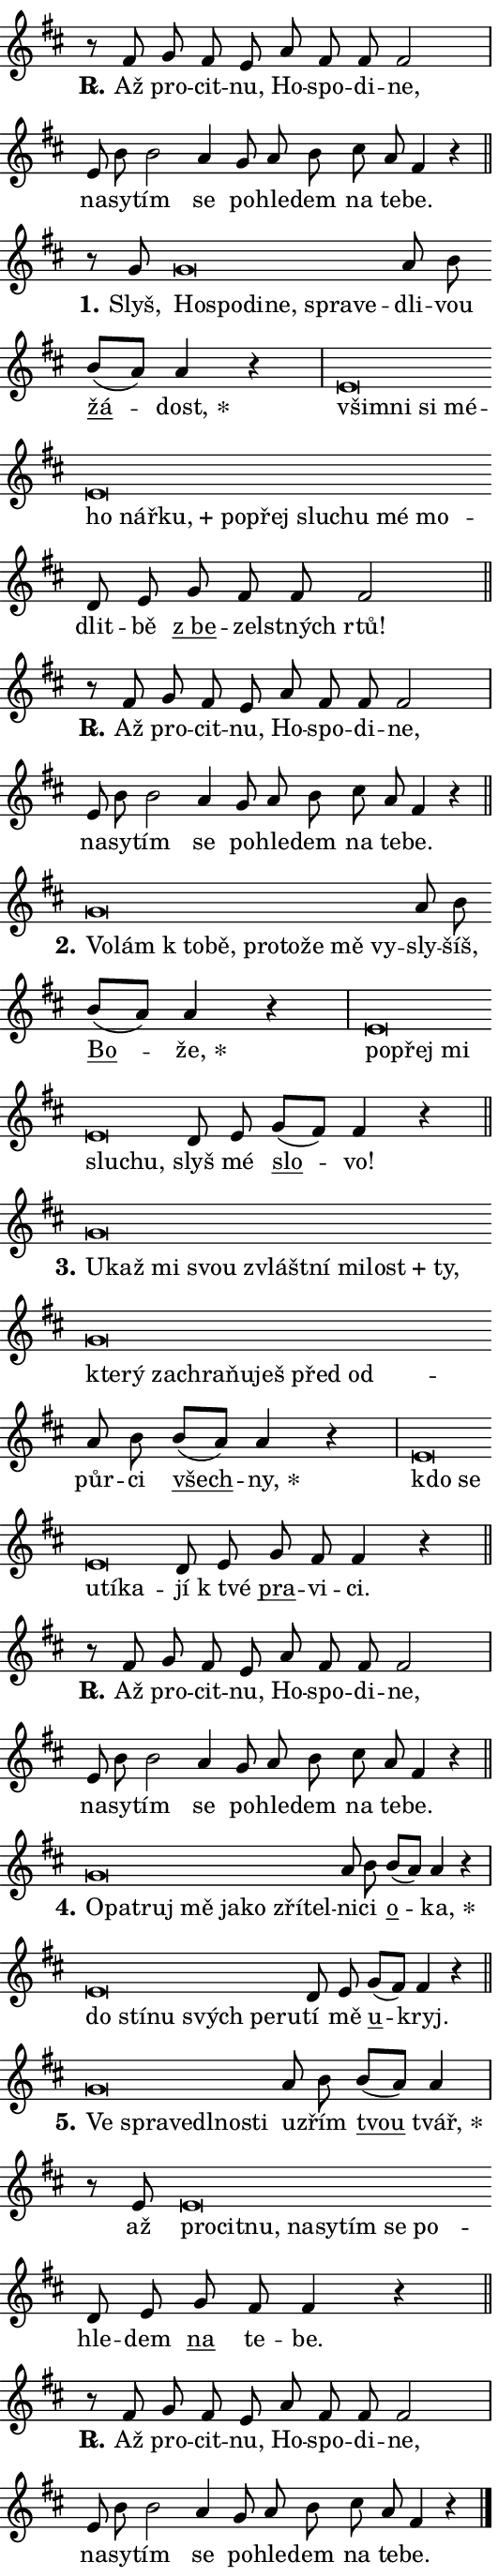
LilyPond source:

\version "2.24.0"
\header { tagline = "" }
\paper {
  indent = 0\cm
  top-margin = 0\cm
  right-margin = 0.13\cm % to fit lyric hyphens
  bottom-margin = 0\cm
  left-margin = 0\cm
  paper-width = 9\cm
  page-breaking = #ly:one-page-breaking
  system-system-spacing.basic-distance = #11
  score-system-spacing.basic-distance = #11
  ragged-last = ##f
}


%% Author: Thomas Morley
%% https://lists.gnu.org/archive/html/lilypond-user/2020-05/msg00002.html
#(define (line-position grob)
"Returns position of @var[grob} in current system:
   @code{'start}, if at first time-step
   @code{'end}, if at last time-step
   @code{'middle} otherwise
"
  (let* ((col (ly:item-get-column grob))
         (ln (ly:grob-object col 'left-neighbor))
         (rn (ly:grob-object col 'right-neighbor))
         (col-to-check-left (if (ly:grob? ln) ln col))
         (col-to-check-right (if (ly:grob? rn) rn col))
         (break-dir-left
           (and
             (ly:grob-property col-to-check-left 'non-musical #f)
             (ly:item-break-dir col-to-check-left)))
         (break-dir-right
           (and
             (ly:grob-property col-to-check-right 'non-musical #f)
             (ly:item-break-dir col-to-check-right))))
        (cond ((eqv? 1 break-dir-left) 'start)
              ((eqv? -1 break-dir-right) 'end)
              (else 'middle))))

#(define (tranparent-at-line-position vctor)
  (lambda (grob)
  "Relying on @code{line-position} select the relevant enry from @var{vctor}.
Used to determine transparency,"
    (case (line-position grob)
      ((end) (not (vector-ref vctor 0)))
      ((middle) (not (vector-ref vctor 1)))
      ((start) (not (vector-ref vctor 2))))))

noteHeadBreakVisibility =
#(define-music-function (break-visibility)(vector?)
"Makes @code{NoteHead}s transparent relying on @var{break-visibility}"
#{
  \override NoteHead.transparent =
    #(tranparent-at-line-position break-visibility)
#})

#(define delete-ledgers-for-transparent-note-heads
  (lambda (grob)
    "Reads whether a @code{NoteHead} is transparent.
If so this @code{NoteHead} is removed from @code{'note-heads} from
@var{grob}, which is supposed to be @code{LedgerLineSpanner}.
As a result ledgers are not printed for this @code{NoteHead}"
    (let* ((nhds-array (ly:grob-object grob 'note-heads))
           (nhds-list
             (if (ly:grob-array? nhds-array)
                 (ly:grob-array->list nhds-array)
                 '()))
           ;; Relies on the transparent-property being done before
           ;; Staff.LedgerLineSpanner.after-line-breaking is executed.
           ;; This is fragile ...
           (to-keep
             (remove
               (lambda (nhd)
                 (ly:grob-property nhd 'transparent #f))
               nhds-list)))
      ;; TODO find a better method to iterate over grob-arrays, similiar
      ;; to filter/remove etc for lists
      ;; For now rebuilt from scratch
      (set! (ly:grob-object grob 'note-heads)  '())
      (for-each
        (lambda (nhd)
          (ly:pointer-group-interface::add-grob grob 'note-heads nhd))
        to-keep))))

squashNotes = {
  \override NoteHead.X-extent = #'(-0.2 . 0.2)
  \override NoteHead.Y-extent = #'(-0.75 . 0)
  \override NoteHead.stencil =
    #(lambda (grob)
       (let ((pos (ly:grob-property grob 'staff-position)))
         (begin
           (if (< pos -7) (display "ERROR: Lower brevis then expected\n") (display ""))
           (if (<= pos -6) ly:text-interface::print ly:note-head::print))))
}
unSquashNotes = {
  \revert NoteHead.X-extent
  \revert NoteHead.Y-extent
  \revert NoteHead.stencil
}

hideNotes = \noteHeadBreakVisibility #begin-of-line-visible
unHideNotes = \noteHeadBreakVisibility #all-visible

% work-around for resetting accidentals
% https://lilypond.org/doc/v2.23/Documentation/notation/displaying-rhythms#unmetered-music
cadenzaMeasure = {
  \cadenzaOff
  \partial 1024 s1024
  \cadenzaOn
}

#(define-markup-command (accent layout props text) (markup?)
  "Underline accented syllable"
  (interpret-markup layout props
    #{\markup \override #'(offset . 4.3) \underline { #text }#}))

responsum = \markup \concat {
  "R" \hspace #-1.05 \path #0.1 #'((moveto 0 0.07) (lineto 0.9 0.8)) \hspace #0.05 "."
}

spaceSize = #0.6828661417322834 % exact space size for TeX Gyre Schola

\layout {
  \context {
    \Staff
    \remove "Time_signature_engraver"
    \override LedgerLineSpanner.after-line-breaking = #delete-ledgers-for-transparent-note-heads
  }
  \context {
    \Lyrics {
      \override LyricSpace.minimum-distance = \spaceSize
      \override LyricText.font-name = #"TeX Gyre Schola"
      \override LyricText.font-size = 1
      \override StanzaNumber.font-name = #"TeX Gyre Schola Bold"
      \override StanzaNumber.font-size = 1
    }
  }
  \context {
    \Score 
    \override NoteHead.text =
      #(lambda (grob) 
        (let ((pos (ly:grob-property grob 'staff-position)))
          #{\markup {
            \combine
              \halign #-0.55 \raise #(if (= pos -6) 0 0.5) \override #'(thickness . 2) \draw-line #'(3.2 . 0)
              \musicglyph "noteheads.sM1"
          }#}))
  }
}

% magnetic-lyrics.ily
%
%   written by
%     Jean Abou Samra <jean@abou-samra.fr>
%     Werner Lemberg <wl@gnu.org>
%
%   adapted by
%     Jiri Hon <jiri.hon@gmail.com>
%
% Version 2022-Apr-15

% https://www.mail-archive.com/lilypond-user@gnu.org/msg149350.html

#(define (Left_hyphen_pointer_engraver context)
   "Collect syllable-hyphen-syllable occurrences in lyrics and store
them in properties.  This engraver only looks to the left.  For
example, if the lyrics input is @code{foo -- bar}, it does the
following.

@itemize @bullet
@item
Set the @code{text} property of the @code{LyricHyphen} grob between
@q{foo} and @q{bar} to @code{foo}.

@item
Set the @code{left-hyphen} property of the @code{LyricText} grob with
text @q{foo} to the @code{LyricHyphen} grob between @q{foo} and
@q{bar}.
@end itemize

Use this auxiliary engraver in combination with the
@code{lyric-@/text::@/apply-@/magnetic-@/offset!} hook."
   (let ((hyphen #f)
         (text #f))
     (make-engraver
      (acknowledgers
       ((lyric-syllable-interface engraver grob source-engraver)
        (set! text grob)))
      (end-acknowledgers
       ((lyric-hyphen-interface engraver grob source-engraver)
        ;(when (not (grob::has-interface grob 'lyric-space-interface))
          (set! hyphen grob)));)
      ((stop-translation-timestep engraver)
       (when (and text hyphen)
         (ly:grob-set-object! text 'left-hyphen hyphen))
       (set! text #f)
       (set! hyphen #f)))))

#(define (lyric-text::apply-magnetic-offset! grob)
   "If the space between two syllables is less than the value in
property @code{LyricText@/.details@/.squash-threshold}, move the right
syllable to the left so that it gets concatenated with the left
syllable.

Use this function as a hook for
@code{LyricText@/.after-@/line-@/breaking} if the
@code{Left_@/hyphen_@/pointer_@/engraver} is active."
   (let ((hyphen (ly:grob-object grob 'left-hyphen #f)))
     (when hyphen
       (let ((left-text (ly:spanner-bound hyphen LEFT)))
         (when (grob::has-interface left-text 'lyric-syllable-interface)
           (let* ((common (ly:grob-common-refpoint grob left-text X))
                  (this-x-ext (ly:grob-extent grob common X))
                  (left-x-ext
                   (begin
                     ;; Trigger magnetism for left-text.
                     (ly:grob-property left-text 'after-line-breaking)
                     (ly:grob-extent left-text common X)))
                  ;; `delta` is the gap width between two syllables.
                  (delta (- (interval-start this-x-ext)
                            (interval-end left-x-ext)))
                  (details (ly:grob-property grob 'details))
                  (threshold (assoc-get 'squash-threshold details 0.2)))
             (when (< delta threshold)
               (let* (;; We have to manipulate the input text so that
                      ;; ligatures crossing syllable boundaries are not
                      ;; disabled.  For languages based on the Latin
                      ;; script this is essentially a beautification.
                      ;; However, for non-Western scripts it can be a
                      ;; necessity.
                      (lt (ly:grob-property left-text 'text))
                      (rt (ly:grob-property grob 'text))
                      (is-space (grob::has-interface hyphen 'lyric-space-interface))
                      (space (if is-space " " ""))
                      (extra-delta (if is-space spaceSize 0))
                      ;; Append new syllable.
                      (ltrt-space (if (and (string? lt) (string? rt))
                                (string-append lt space rt)
                                (make-concat-markup (list lt space rt))))
                      ;; Right-align `ltrt` to the right side.
                      (ltrt-space-markup (grob-interpret-markup
                               grob
                               (make-translate-markup
                                (cons (interval-length this-x-ext) 0)
                                (make-right-align-markup ltrt-space)))))
                 (begin
                   ;; Don't print `left-text`.
                   (ly:grob-set-property! left-text 'stencil #f)
                   ;; Set text and stencil (which holds all collected
                   ;; syllables so far) and shift it to the left.
                   (ly:grob-set-property! grob 'text ltrt-space)
                   (ly:grob-set-property! grob 'stencil ltrt-space-markup)
                   (ly:grob-translate-axis! grob (- (- delta extra-delta)) X))))))))))


#(define (lyric-hyphen::displace-bounds-first grob)
   ;; Make very sure this callback isn't triggered too early.
   (let ((left (ly:spanner-bound grob LEFT))
         (right (ly:spanner-bound grob RIGHT)))
     (ly:grob-property left 'after-line-breaking)
     (ly:grob-property right 'after-line-breaking)
     (ly:lyric-hyphen::print grob)))

squashThreshold = #0.4

\layout {
  \context {
    \Lyrics
    \consists #Left_hyphen_pointer_engraver
    \override LyricText.after-line-breaking =
      #lyric-text::apply-magnetic-offset!
    \override LyricHyphen.stencil = #lyric-hyphen::displace-bounds-first
    \override LyricText.details.squash-threshold = \squashThreshold
    \override LyricHyphen.minimum-distance = 0
    \override LyricHyphen.minimum-length = \squashThreshold
  }
}

squashText = \override LyricText.details.squash-threshold = 9999
unSquashText = \override LyricText.details.squash-threshold = \squashThreshold

leftText = \override LyricText.self-alignment-X = #LEFT
unLeftText = \revert LyricText.self-alignment-X

starOffset = #(lambda (grob) 
                (let ((x_offset (ly:self-alignment-interface::aligned-on-x-parent grob)))
                  (if (= x_offset 0) 0 (+ x_offset 1.2))))

star = #(define-music-function (syllable)(string?)
"Append star separator at the end of a syllable"
#{
  \once \override LyricText.X-offset = #starOffset
  \lyricmode { \markup {
    #syllable
    \override #'((font-name . "TeX Gyre Schola Bold")) \hspace #0.2 \lower #0.65 \larger "*"
  } }
#})

starAccent = #(define-music-function (syllable)(string?)
"Append star separator at the end of a syllable and make accent"
#{
  \once \override LyricText.X-offset = #starOffset
  \lyricmode { \markup {
    \accent #syllable
    \override #'((font-name . "TeX Gyre Schola Bold")) \hspace #0.2 \lower #0.65 \larger "*"
  } }
#})

breath = #(define-music-function (syllable)(string?)
"Append breathing indicator at the end of a syllable"
#{
  \lyricmode { \markup { #syllable "+" } }
#})

optionalBreath = #(define-music-function (syllable)(string?)
"Append optional breathing indicator at the end of a syllable"
#{
  \lyricmode { \markup { #syllable "(+)" } }
#})


\score {
    <<
        \new Voice = "melody" { \cadenzaOn \key d \major \relative { r8 fis' g fis e a fis fis fis2 \cadenzaMeasure \bar "|" e8 b' b2 a4 \bar "" g8 a b cis a fis4 r \cadenzaMeasure \bar "||" \break } }
        \new Lyrics \lyricsto "melody" { \lyricmode { \set stanza = \responsum
Až pro -- cit -- nu, Ho -- spo -- di -- ne, na -- sy -- tím se po -- hle -- dem na te -- be. } }
    >>
    \layout {}
}

\score {
    <<
        \new Voice = "melody" { \cadenzaOn \key d \major \relative { r8 g'8 \squashNotes g\breve*1/16 \hideNotes \breve*1/16 \bar "" \breve*1/16 \bar "" \breve*1/16 \bar "" \breve*1/16 \breve*1/16 \bar "" \unHideNotes \unSquashNotes a8 b \bar "" b[( a)] a4 r \cadenzaMeasure \bar "|" \squashNotes e\breve*1/16 \hideNotes \breve*1/16 \bar "" \breve*1/16 \bar "" \breve*1/16 \bar "" \breve*1/16 \bar "" \breve*1/16 \bar "" \breve*1/16 \bar "" \breve*1/16 \bar "" \breve*1/16 \bar "" \breve*1/16 \bar "" \breve*1/16 \bar "" \breve*1/16 \breve*1/16 \bar "" \unHideNotes \unSquashNotes d8 e \bar "" g fis fis fis2 \cadenzaMeasure \bar "||" \break } }
        \new Lyrics \lyricsto "melody" { \lyricmode { \set stanza = "1."
Slyš, \leftText Ho -- \squashText spo -- di -- ne, spra -- ve -- \unLeftText \unSquashText dli -- vou \markup \accent žá -- \star dost, \leftText všim -- \squashText ni si mé -- ho nář -- \breath "ku," po -- přej slu -- chu mé mo -- \unLeftText \unSquashText dlit -- bě \markup \accent "z be" -- ze -- lstných rtů! } }
    >>
    \layout {}
}

\score {
    <<
        \new Voice = "melody" { \cadenzaOn \key d \major \relative { r8 fis' g fis e a fis fis fis2 \cadenzaMeasure \bar "|" e8 b' b2 a4 \bar "" g8 a b cis a fis4 r \cadenzaMeasure \bar "||" \break } }
        \new Lyrics \lyricsto "melody" { \lyricmode { \set stanza = \responsum
Až pro -- cit -- nu, Ho -- spo -- di -- ne, na -- sy -- tím se po -- hle -- dem na te -- be. } }
    >>
    \layout {}
}

\score {
    <<
        \new Voice = "melody" { \cadenzaOn \key d \major \relative { \squashNotes g'\breve*1/16 \hideNotes \breve*1/16 \bar "" \breve*1/16 \bar "" \breve*1/16 \bar "" \breve*1/16 \bar "" \breve*1/16 \bar "" \breve*1/16 \bar "" \breve*1/16 \breve*1/16 \bar "" \unHideNotes \unSquashNotes a8 b \bar "" b[( a)] a4 r \cadenzaMeasure \bar "|" \squashNotes e\breve*1/16 \hideNotes \breve*1/16 \bar "" \breve*1/16 \bar "" \breve*1/16 \breve*1/16 \bar "" \unHideNotes \unSquashNotes d8 e \bar "" g[( fis)] fis4 r \cadenzaMeasure \bar "||" \break } }
        \new Lyrics \lyricsto "melody" { \lyricmode { \set stanza = "2."
\leftText Vo -- \squashText lám "k to" -- bě, pro -- to -- že mě vy -- \unLeftText \unSquashText sly -- šíš, \markup \accent Bo -- \star že, \leftText po -- \squashText přej mi slu -- chu, \unLeftText \unSquashText slyš mé \markup \accent slo -- vo! } }
    >>
    \layout {}
}

\score {
    <<
        \new Voice = "melody" { \cadenzaOn \key d \major \relative { \squashNotes g'\breve*1/16 \hideNotes \breve*1/16 \bar "" \breve*1/16 \bar "" \breve*1/16 \bar "" \breve*1/16 \bar "" \breve*1/16 \bar "" \breve*1/16 \bar "" \breve*1/16 \bar "" \breve*1/16 \bar "" \breve*1/16 \bar "" \breve*1/16 \bar "" \breve*1/16 \bar "" \breve*1/16 \bar "" \breve*1/16 \bar "" \breve*1/16 \bar "" \breve*1/16 \breve*1/16 \bar "" \unHideNotes \unSquashNotes a8 b \bar "" b[( a)] a4 r \cadenzaMeasure \bar "|" \squashNotes e\breve*1/16 \hideNotes \breve*1/16 \bar "" \breve*1/16 \bar "" \breve*1/16 \breve*1/16 \bar "" \unHideNotes \unSquashNotes d8 e \bar "" g fis fis4 r \cadenzaMeasure \bar "||" \break } }
        \new Lyrics \lyricsto "melody" { \lyricmode { \set stanza = "3."
\leftText U -- \squashText kaž mi svou zvlášt -- ní mi -- \breath "lost" ty, kte -- rý za -- chra -- ňu -- ješ před od -- \unLeftText \unSquashText půr -- ci \markup \accent všech -- \star ny, \leftText kdo \squashText se u -- tí -- ka -- \unLeftText \unSquashText jí "k tvé" \markup \accent pra -- vi -- ci. } }
    >>
    \layout {}
}

\score {
    <<
        \new Voice = "melody" { \cadenzaOn \key d \major \relative { r8 fis' g fis e a fis fis fis2 \cadenzaMeasure \bar "|" e8 b' b2 a4 \bar "" g8 a b cis a fis4 r \cadenzaMeasure \bar "||" \break } }
        \new Lyrics \lyricsto "melody" { \lyricmode { \set stanza = \responsum
Až pro -- cit -- nu, Ho -- spo -- di -- ne, na -- sy -- tím se po -- hle -- dem na te -- be. } }
    >>
    \layout {}
}

\score {
    <<
        \new Voice = "melody" { \cadenzaOn \key d \major \relative { \squashNotes g'\breve*1/16 \hideNotes \breve*1/16 \bar "" \breve*1/16 \bar "" \breve*1/16 \bar "" \breve*1/16 \bar "" \breve*1/16 \bar "" \breve*1/16 \breve*1/16 \bar "" \unHideNotes \unSquashNotes a8 b \bar "" b[( a)] a4 r \cadenzaMeasure \bar "|" \squashNotes e\breve*1/16 \hideNotes \breve*1/16 \bar "" \breve*1/16 \bar "" \breve*1/16 \bar "" \breve*1/16 \breve*1/16 \bar "" \unHideNotes \unSquashNotes d8 e \bar "" g[( fis)] fis4 r \cadenzaMeasure \bar "||" \break } }
        \new Lyrics \lyricsto "melody" { \lyricmode { \set stanza = "4."
\leftText O -- \squashText pa -- truj mě ja -- ko zří -- tel -- \unLeftText \unSquashText ni -- ci \markup \accent o -- \star ka, \leftText do \squashText stí -- nu svých pe -- ru -- \unLeftText \unSquashText tí mě \markup \accent u -- kryj. } }
    >>
    \layout {}
}

\score {
    <<
        \new Voice = "melody" { \cadenzaOn \key d \major \relative { \squashNotes g'\breve*1/16 \hideNotes \breve*1/16 \bar "" \breve*1/16 \bar "" \breve*1/16 \bar "" \breve*1/16 \breve*1/16 \bar "" \unHideNotes \unSquashNotes a8 b \bar "" b[( a)] a4 \cadenzaMeasure \bar "|" r8 e8 \squashNotes e\breve*1/16 \hideNotes \breve*1/16 \bar "" \breve*1/16 \bar "" \breve*1/16 \bar "" \breve*1/16 \bar "" \breve*1/16 \bar "" \breve*1/16 \breve*1/16 \bar "" \unHideNotes \unSquashNotes d8 e \bar "" g fis fis4 r \cadenzaMeasure \bar "||" \break } }
        \new Lyrics \lyricsto "melody" { \lyricmode { \set stanza = "5."
\leftText Ve \squashText spra -- ve -- dl -- no -- sti \unLeftText \unSquashText u -- zřím \markup \accent tvou \star tvář, až \leftText pro -- \squashText cit -- nu, na -- sy -- tím se po -- \unLeftText \unSquashText hle -- dem \markup \accent na te -- be. } }
    >>
    \layout {}
}

\score {
    <<
        \new Voice = "melody" { \cadenzaOn \key d \major \relative { r8 fis' g fis e a fis fis fis2 \cadenzaMeasure \bar "|" e8 b' b2 a4 \bar "" g8 a b cis a fis4 r \cadenzaMeasure \bar "||" \break } \bar "|." }
        \new Lyrics \lyricsto "melody" { \lyricmode { \set stanza = \responsum
Až pro -- cit -- nu, Ho -- spo -- di -- ne, na -- sy -- tím se po -- hle -- dem na te -- be. } }
    >>
    \layout {}
}
